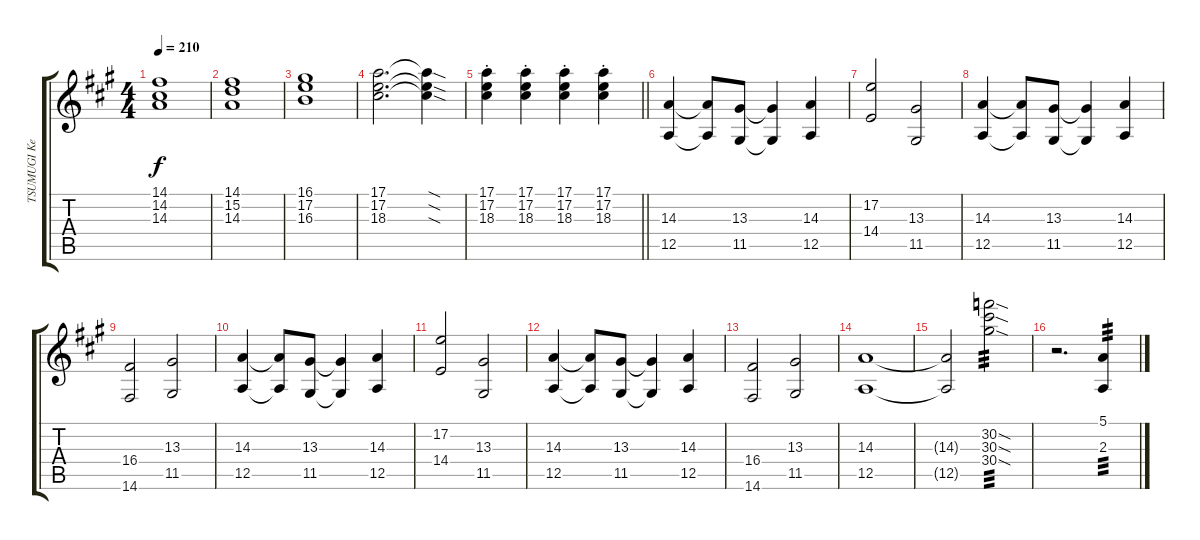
\track ("TSUMUGI Keyboard" "TSUMUGI Ke") {instrument lead2sawtooth}
\staff {score tabs}
\tuning (E4 B3 G3 D3 A2 E2) {hide}
\ts (4 4)
\tempo 210
\clef g2
\ks a
(14.1 14.2 14.3).1{dy f} |
(14.1 15.2 14.3).1 |
(16.1 17.2 16.3).1 |
(17.1 17.2 18.3).2{d} (17.1{sod t} 17.2{sod t} 18.3{sod t}).4 |
\barLineRight lightlight
(17.1{st} 17.2{st} 18.3{st}).4 (17.1{st} 17.2{st} 18.3{st}).4 (17.1{st} 17.2{st} 18.3{st}).4 (17.1{st} 17.2{st} 18.3{st}).4 |
(14.3 12.5).4 (14.3{t} 12.5{t}).8 (13.3 11.5).8 (13.3{t} 11.5{t}).4 (14.3 12.5).4 |
(17.2 14.4).2 (13.3 11.5).2 |
(14.3 12.5).4 (14.3{t} 12.5{t}).8 (13.3 11.5).8 (13.3{t} 11.5{t}).4 (14.3 12.5).4 |
(16.4 14.6).2 (13.3 11.5).2 |
(14.3 12.5).4 (14.3{t} 12.5{t}).8 (13.3 11.5).8 (13.3{t} 11.5{t}).4 (14.3 12.5).4 |
(17.2 14.4).2 (13.3 11.5).2 |
(14.3 12.5).4 (14.3{t} 12.5{t}).8 (13.3 11.5).8 (13.3{t} 11.5{t}).4 (14.3 12.5).4 |
(16.4 14.6).2 (13.3 11.5).2 |
(14.3 12.5).1 |
(14.3{t} 12.5{t}).2 (30.2{sod} 30.3{sod} 30.4{sod}).2{tp 3} |
r.2{d} (5.1{ss} 2.3{ss}).4{tp 3}
